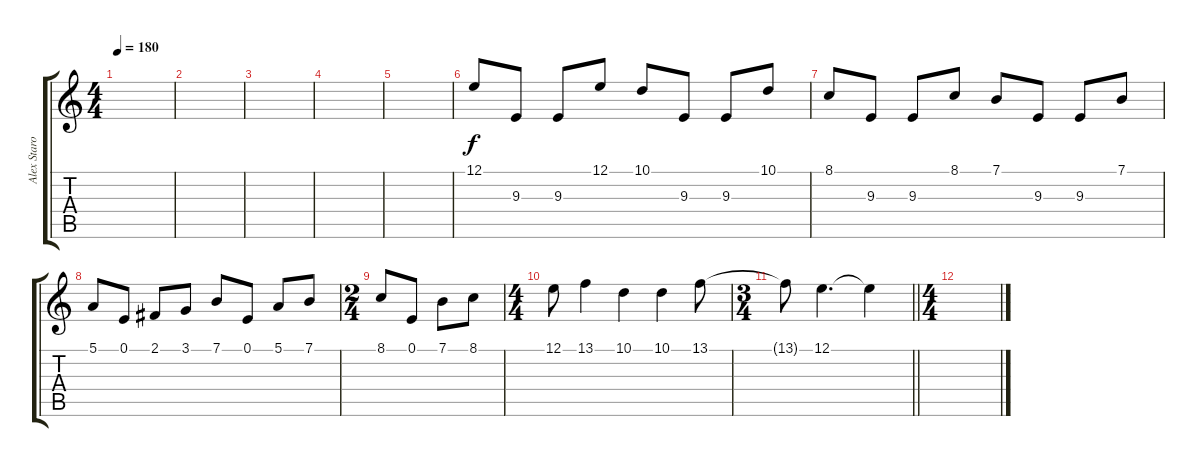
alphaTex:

\track ("Alex Staropoli" "Alex Staro") {instrument harpsichord}
\staff {score tabs}
\tuning (E4 B3 G3 D3 A2 E2) {hide}
\ts (4 4)
\tempo 180
\clef g2
\ks c
|
|
|
|
|
12.1.8 9.3.8 9.3.8 12.1.8 10.1.8 9.3.8 9.3.8 10.1.8 |
8.1.8 9.3.8 9.3.8 8.1.8 7.1.8 9.3.8 9.3.8 7.1.8 |
5.1.8 0.1.8 2.1.8 3.1.8 7.1.8 0.1.8 5.1.8 7.1.8 |
\ts (2 4)
8.1.8 0.1.8 7.1.8 8.1.8 |
\ts (4 4)
12.1.8 13.1.4 10.1.4 10.1.4 13.1.8 |
\ts (3 4)
\barLineRight lightlight
13.1{t}.8 12.1.4{d} 12.1{t}.4 |
\ts (4 4)
